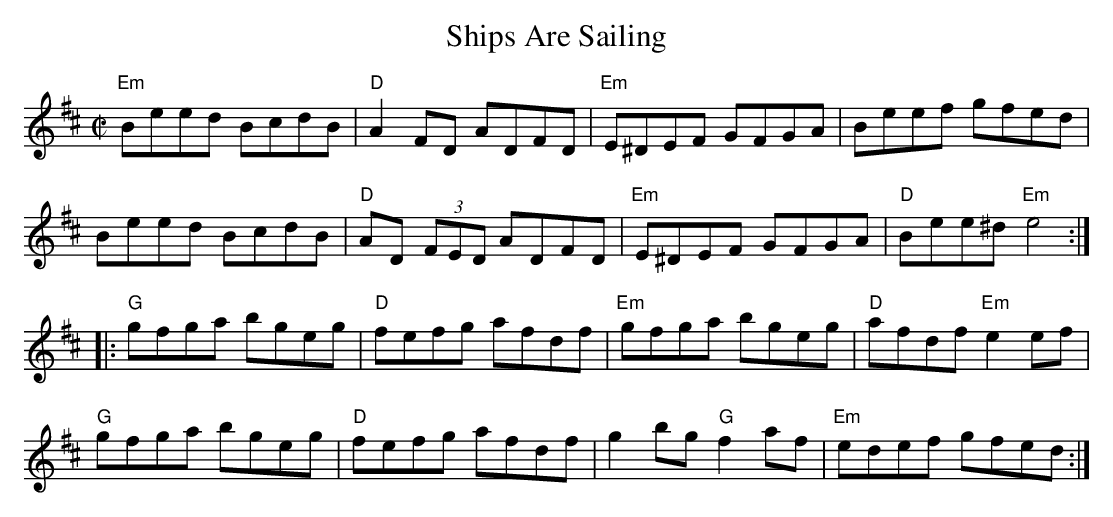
X:1
T:Ships Are Sailing
M:C|
L:1/8
K:D
"Em"Beed BcdB|"D"A2FD ADFD|"Em"E^DEF GFGA|Beef gfed|!
Beed BcdB|"D"AD (3FED ADFD|"Em"E^DEF GFGA|"D"Bee^d "Em"e4:|!
|:"G"gfga bgeg|"D"fefg afdf|"Em"gfga bgeg|"D"afdf "Em"e2ef|!
"G"gfga bgeg|"D"fefg afdf|g2bg "G"f2af|"Em"edef gfed:|!
